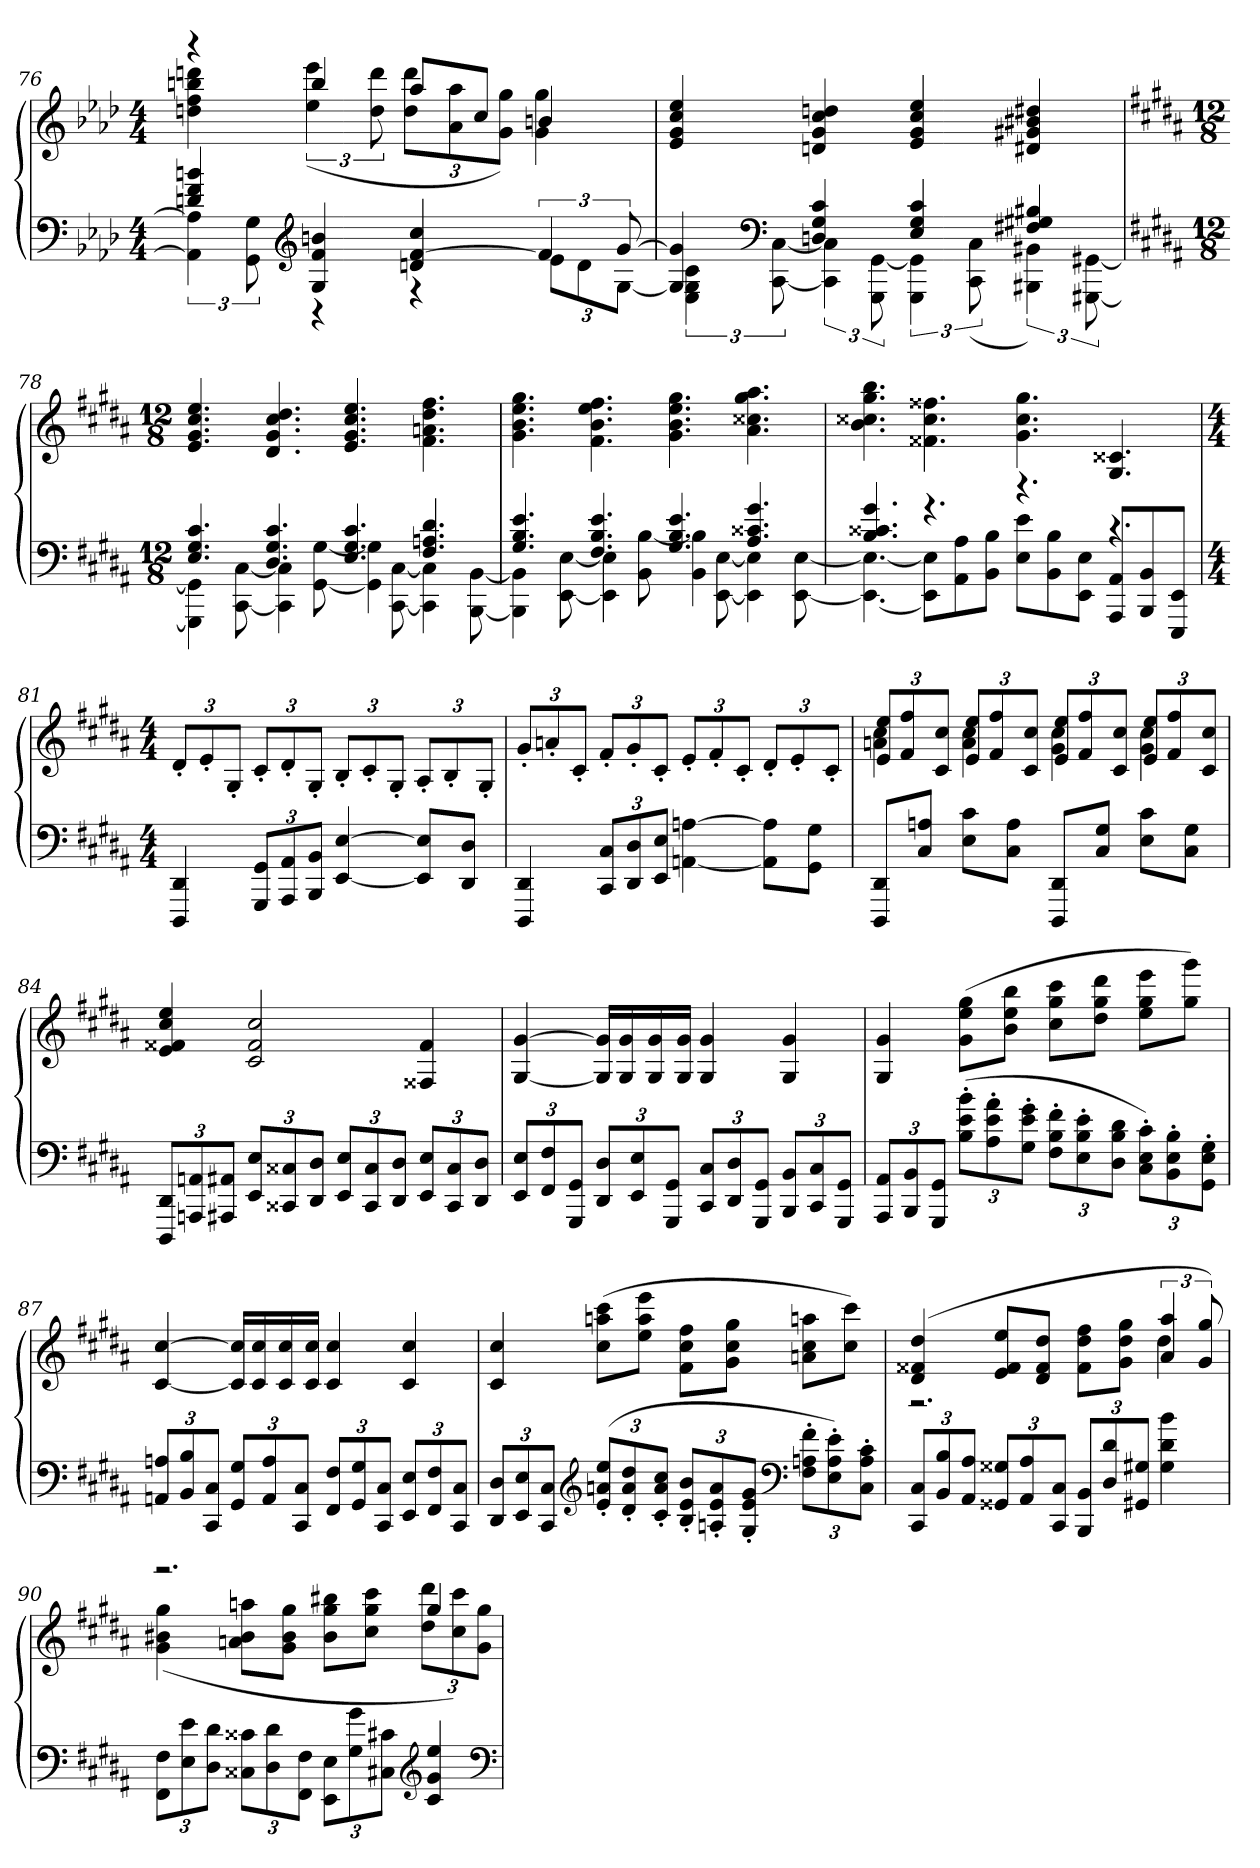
**kern	**kern
*part1	*part1
*staff2	*staff1
*clefF4	*clefG2
*k[b-e-a-d-]	*k[b-e-a-d-]
*M4/4	*M4/4
=76	=76
*^	*^
4dn/ 4f/ 4bn/	6AA-]\ 6A-]\	4r	4ddn\ 4ff\ 4bbn\ 4dddn\
.	12GG\ 12G\	.	.
*clefG2	*	*	*
4G/ 4f/ 4bn/	4r	4bb/	(6ee-\ 6eee-\
.	.	.	12dd\ 12ddd\
4dn/ [4f/ 4cc/	4r	8aa-/L	12dd\ 12ddd\L
.	.	.	12a-\ 12aa-\
.	.	8cc/J	.
.	.	.	12g\ 12gg\J)
6f/]	12e-\L	4bn/	4g\ 4gg\
.	12d\	.	.
[12g/	[12G\J	.	.
*	*	*v	*v
=77	=77	=77
4G]/ 4g]/	6E-\ 6G\ 6c\	4e-/ 4g/ 4cc/ 4ee-/
*clefF4	*	*
.	[12CC\ [12C\	.
4Dn/ 4G/ 4c/	6CC]\ 6C]\	4dn/ 4g/ 4cc/ 4ddn/
.	12GGG\ [12GG\	.
4E-/ 4G/ 4c/	6GGG\ 6GG]\	4e-/ 4g/ 4cc/ 4ee-/
.	(12CC\ 12C\	.
4F#X/ 4G#X/ 4B#X/	6BBB#X\ 6BB#X\)	4d#X/ 4g#X/ 4b#X/ 4dd#X/
.	[12GGG#X\ [12GG#X\	.
=78	=78	=78
*k[f#c#g#d#a#]	*	*k[f#c#g#d#a#]
*M12/8	*	*M12/8
*	*	*MM198
4.E/ 4.G#/ 4.c#/	4GGG#]\ 4GG#]\	4.e/ 4.g#/ 4.cc#/ 4.ee/
.	[8CC#\ [8C#\	.
4.D#/ 4.G#/ 4.c#/	4CC#]\ 4C#]\	4.d#/ 4.g#/ 4.cc#/ 4.dd#/
.	[8GG#\ [8G#\	.
4.E/ 4.G#/ 4.c#/	4GG#]\ 4G#]\	4.e/ 4.g#/ 4.cc#/ 4.ee/
.	[8CC#\ [8C#\	.
4.F#/ 4.An/ 4.d#/	4CC#]\ 4C#]\	4.f#\ 4.an\ 4.dd#\ 4.ff#\
.	[8BBB\ [8BB\	.
=79	=79	=79
4.G#/ 4.B/ 4.e/	4BBB]\ 4BB]\	4.g#\ 4.b\ 4.ee\ 4.gg#\
.	[8EE\ [8E\	.
4.F#/ 4.B/ 4.e/	4EE]\ 4E]\	4.f#\ 4.b\ 4.ee\ 4.ff#\
.	8BB\ [8B\	.
4.G#/ 4.B/ 4.e/	4BB\ 4B]\	4.g#\ 4.b\ 4.ee\ 4.gg#\
.	[8EE\ [8E\	.
4.A#/ 4.c##X/ 4.g#/	4EE]\ 4E]\	4.a#\ 4.cc##X\ 4.gg#\ 4.aa#\
.	[8EE\ [8E\	.
=80	=80	=80
4.B/ 4.c##X/ 4.g#/	4.EE_\ 4.E_\	4.b\ 4.cc##X\ 4.gg#\ 4.bb\
4.r	8EE]\ 8E]\L	4.f##X\ 4.cc##\ 4.ff##X\
.	8AA#\ 8A#\	.
.	8BB\ 8B\J	.
4.r	8E\ 8e\L	4.g#\ 4.cc##\ 4.gg#\
.	8BB\ 8B\	.
.	8EE\ 8E\J	.
4.r	8AAA#/ 8AA#/L	4.G#/ 4.c##X/
.	8BBB/ 8BB/	.
.	8EEE/ 8EE/J	.
*v	*v	*
=81	=81
*M4/4	*M4/4
*	*MM132
4DDD#/ 4DD#/	12d#'/L
.	12e'/
.	12G#'/J
12GGG#/ 12GG#/L	12c#'/L
12AAA#/ 12AA#/	12d#'/
12BBB/ 12BB/J	12G#'/J
[4EE/ [4E/	12B'/L
.	12c#'/
.	12G#'/J
8EE]/ 8E]/L	12A#'/L
.	12B'/
8DD#/ 8D#/J	.
.	12G#'/J
=82	=82
4DDD#/ 4DD#/	12g#'/L
.	12an'/
.	12c#'/J
12CC#/ 12C#/L	12f#'/L
12DD#/ 12D#/	12g#'/
12EE/ 12E/J	12c#'/J
[4AAn\ [4An\	12e'/L
.	12f#'/
.	12c#'/J
8AA]\ 8A]\L	12d#'/L
.	12e'/
8GG#\ 8G#\J	.
.	12c#'/J
=83	=83
*	*^
8DDD#/ 8DD#/L	4an\ 4cc#\	12e/ 12ee/L
.	.	12f#/ 12ff#/
8C#/ 8An/J	.	.
.	.	12c#/ 12cc#/J
8E\ 8c#\L	4a\ 4cc#\	12e/ 12ee/L
.	.	12f#/ 12ff#/
8C#\ 8A\J	.	.
.	.	12c#/ 12cc#/J
8DDD#/ 8DD#/L	4g#\ 4cc#\	12e/ 12ee/L
.	.	12f#/ 12ff#/
8C#/ 8G#/J	.	.
.	.	12c#/ 12cc#/J
8E\ 8c#\L	4g#\ 4cc#\	12e/ 12ee/L
.	.	12f#/ 12ff#/
8C#\ 8G#\J	.	.
.	.	12c#/ 12cc#/J
*	*v	*v
=84	=84
12DDD#/ 12DD#/L	4e/ 4f##X/ 4cc#/ 4ee/
12AAAn/ 12AAn/	.
12AAA#X/ 12AA#X/J	.
12EE/ 12E/L	2c#/ 2f##/ 2cc#/
12CC##X/ 12C##X/	.
12DD#/ 12D#/J	.
12EE/ 12E/L	.
12CC##/ 12C##/	.
12DD#/ 12D#/J	.
12EE/ 12E/L	4F##X/ 4f##/
12CC##/ 12C##/	.
12DD#/ 12D#/J	.
=85	=85
12EE/ 12E/L	[4G#/ [4g#/
12FF#/ 12F#/	.
12GGG#/ 12GG#/J	.
12DD#/ 12D#/L	16G#]/ 16g#]/LL
.	16G#/ 16g#/
12EE/ 12E/	.
.	16G#/ 16g#/
12GGG#/ 12GG#/J	.
.	16G#/ 16g#/JJ
12CC#/ 12C#/L	4G#/ 4g#/
12DD#/ 12D#/	.
12GGG#/ 12GG#/J	.
12BBB/ 12BB/L	4G#/ 4g#/
12CC#/ 12C#/	.
12GGG#/ 12GG#/J	.
=86	=86
12AAA#/ 12AA#/L	4G#/ 4g#/
12BBB/ 12BB/	.
12GGG#/ 12GG#/J	.
(12B'\ 12e'\ 12b'\L	(8g#\ 8ee\ 8gg#\L
12A#'\ 12e'\ 12a#'\	.
.	8b\ 8ee\ 8bb\J
12G#'\ 12e'\ 12g#'\J	.
12F#'\ 12B'\ 12f#'\L	8cc#\ 8gg#\ 8ccc#\L
12E'\ 12B'\ 12e'\	.
.	8dd#\ 8gg#\ 8ddd#\J
12D#\ 12B\ 12d#\J	.
12C#'\ 12E'\ 12c#'\L)	8ee\ 8gg#\ 8eee\L
12BB'\ 12E'\ 12B'\	.
.	8gg#\ 8ggg#\J)
12GG#'\ 12E'\ 12G#'\J	.
=87	=87
12AAn/ 12An/L	[4c#/ [4cc#/
12BB/ 12B/	.
12CC#/ 12C#/J	.
12GG#/ 12G#/L	16c#]/ 16cc#]/LL
.	16c#/ 16cc#/
12AA/ 12A/	.
.	16c#/ 16cc#/
12CC#/ 12C#/J	.
.	16c#/ 16cc#/JJ
12FF#/ 12F#/L	4c#/ 4cc#/
12GG#/ 12G#/	.
12CC#/ 12C#/J	.
12EE/ 12E/L	4c#/ 4cc#/
12FF#/ 12F#/	.
12CC#/ 12C#/J	.
=88	=88
12DD#/ 12D#/L	4c#/ 4cc#/
12EE/ 12E/	.
12CC#/ 12C#/J	.
*clefG2	*
(12e'/ 12an'/ 12ee'/L	(8cc#\ 8aan\ 8ccc#\L
12d#'/ 12a'/ 12dd#'/	.
.	8ee\ 8aa\ 8eee\J
12c#'/ 12a'/ 12cc#'/J	.
12B'/ 12e'/ 12b'/L	8f#\ 8cc#\ 8ff#\L
12An'/ 12e'/ 12a'/	.
.	8g#\ 8cc#\ 8gg#\J
12G#'/ 12e'/ 12g#'/J	.
*clefF4	*
12F#'\ 12An'\ 12f#'\L	8an\ 8cc#\ 8aan\L
12E'\ 12A'\ 12e'\)	.
.	8cc#\ 8ccc#\J)
12C#'\ 12A'\ 12c#'\J	.
=89	=89
*	*^
12CC#/ 12C#/L	(4d#/ 4f##X/ 4dd#/	2.r
12BB/ 12B/	.	.
12AA#/ 12A#/J	.	.
12GG##X/ 12G##X/L	8e/ 8f##/ 8ee/L	.
12AA#/ 12A#/	.	.
.	8d#/ 8f##/ 8dd#/J	.
12CC#/ 12C#/J	.	.
12BBB/ 12BB/L	8f##\ 8dd#\ 8ff#\L	.
12D#/ 12d#/	.	.
.	8g#\ 8dd#\ 8gg#\J	.
12GG#X/ 12G#X/J	.	.
4G#\ 4d#\ 4b\	6a#/ 6aa#/	4dd#\
.	12g#/ 12gg#/)	.
=90	=90	=90
12FF#\ 12F#\L	2.r	(4g#\ 4b#X\ 4gg#\
12E\ 12e\	.	.
12D#\ 12d#\J	.	.
12C##X\ 12c##X\L	.	8an\ 8b#\ 8aan\L
12D#\ 12d#\	.	.
.	.	8g#\ 8b#\ 8gg#\J
12FF#\ 12F#\J	.	.
12EE\ 12E\L	.	8b#\ 8gg#\ 8bb#X\L
12G#\ 12g#\	.	.
.	.	8cc#\ 8gg#\ 8ccc#\J
12C#X\ 12c#X\J	.	.
*clefG2	*	*
4c#/ 4g#/ 4ee/	4gg#/	12dd#\ 12ddd#\L
.	.	12cc#\ 12ccc#\)
.	.	12g#\ 12gg#\J
*	*v	*v
*clefF4	*
=	=
*-	*-
